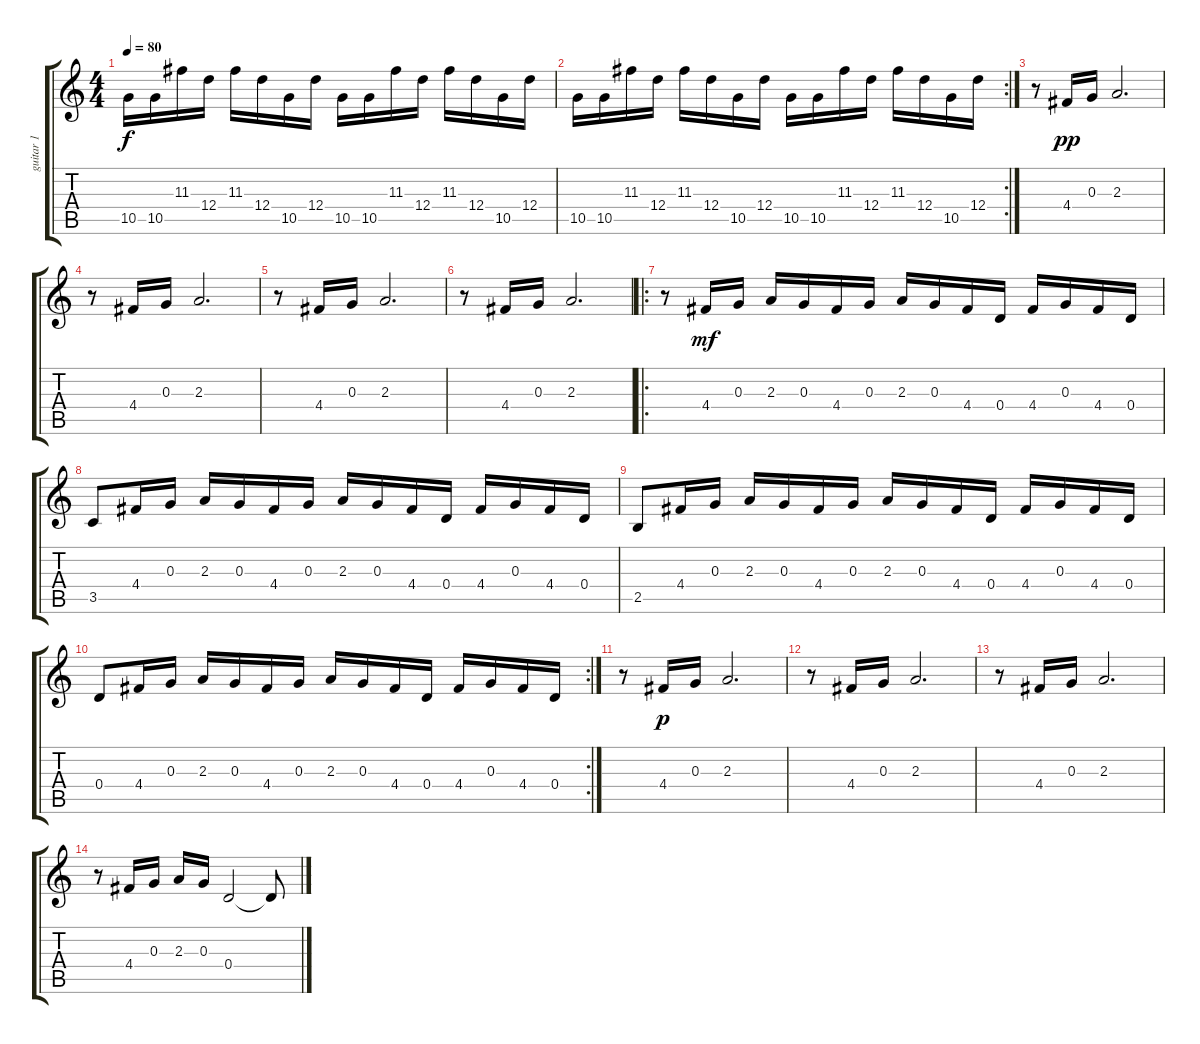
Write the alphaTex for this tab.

\track ("guitar 1" "guitar 1") {instrument acousticguitarsteel}
\staff {score tabs}
\tuning (E4 B3 G3 D3 A2 D2) {hide}
\ts (4 4)
\tempo 80
\clef g2
\ks c
10.5.16{dy f} 10.5.16 11.3.16 12.4.16 11.3.16 12.4.16 10.5.16 12.4.16 10.5.16 10.5.16 11.3.16 12.4.16 11.3.16 12.4.16 10.5.16 12.4.16 |
\rc 2
10.5.16 10.5.16 11.3.16 12.4.16 11.3.16 12.4.16 10.5.16 12.4.16 10.5.16 10.5.16 11.3.16 12.4.16 11.3.16 12.4.16 10.5.16 12.4.16 |
r.8 4.4.16{dy pp} 0.3.16 2.3.2{d} |
r.8 4.4.16 0.3.16 2.3.2{d} |
r.8 4.4.16 0.3.16 2.3.2{d} |
r.8 4.4.16 0.3.16 2.3.2{d} |
\ro
r.8 4.4.16{dy mf} 0.3.16 2.3.16 0.3.16 4.4.16 0.3.16 2.3.16 0.3.16 4.4.16 0.4.16 4.4.16 0.3.16 4.4.16 0.4.16 |
3.5.8 4.4.16 0.3.16 2.3.16 0.3.16 4.4.16 0.3.16 2.3.16 0.3.16 4.4.16 0.4.16 4.4.16 0.3.16 4.4.16 0.4.16 |
2.5.8 4.4.16 0.3.16 2.3.16 0.3.16 4.4.16 0.3.16 2.3.16 0.3.16 4.4.16 0.4.16 4.4.16 0.3.16 4.4.16 0.4.16 |
\rc 2
0.4.8 4.4.16 0.3.16 2.3.16 0.3.16 4.4.16 0.3.16 2.3.16 0.3.16 4.4.16 0.4.16 4.4.16 0.3.16 4.4.16 0.4.16 |
r.8 4.4.16{dy p} 0.3.16 2.3.2{d} |
r.8 4.4.16 0.3.16 2.3.2{d} |
r.8 4.4.16 0.3.16 2.3.2{d} |
r.8 4.4.16 0.3.16 2.3.16 0.3.16 0.4.2 0.4{t}.8
